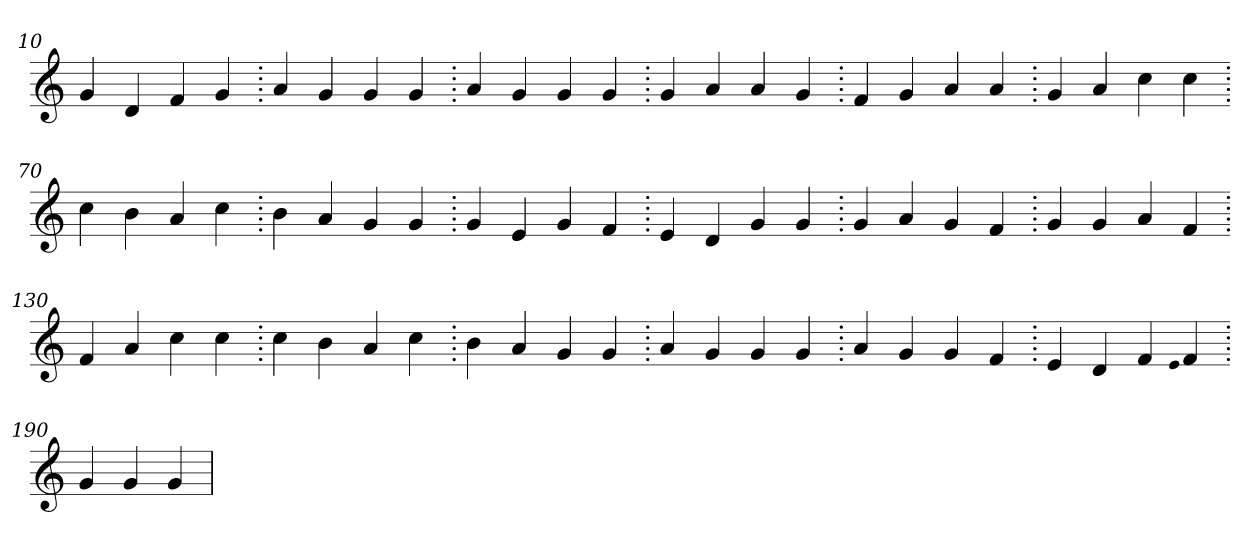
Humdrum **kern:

**kern
*part1
*staff1
*clefG2
=10.
4g
4d
4f
4g
=20.
4a
4g
4g
4g
=30.
4a
4g
4g
4g
=40.
4g
4a
4a
4g
=50.
4f
4g
4a
4a
=60.
4g
4a
4cc
4cc
=70.
4cc
4b
4a
4cc
=80.
4b
4a
4g
4g
=90.
4g
4e
4g
4f
=100.
4e
4d
4g
4g
=110.
4g
4a
4g
4f
=120.
4g
4g
4a
4f
=130.
4f
4a
4cc
4cc
=140.
4cc
4b
4a
4cc
=150.
4b
4a
4g
4g
=160.
4a
4g
4g
4g
=170.
4a
4g
4g
4f
=180.
4e
4d
4f
qqe
4f
=190.
4g
4g
4g
=
*-
